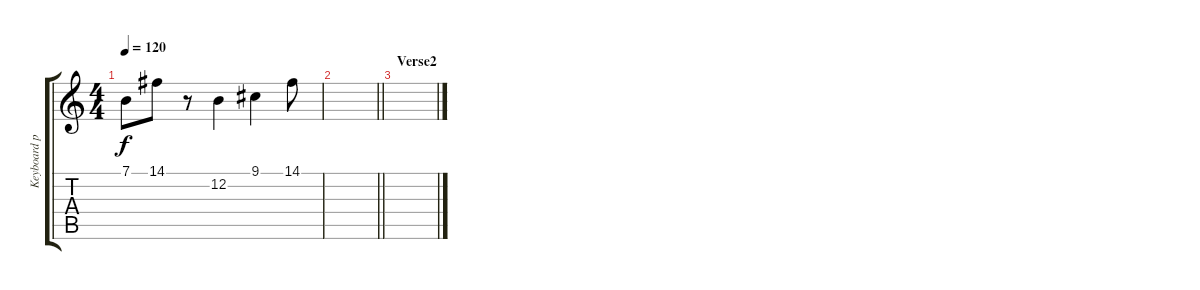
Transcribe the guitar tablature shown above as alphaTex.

\track ("Keyboard pianos" "Keyboard p") {instrument electricgrandpiano}
\staff {score tabs}
\tuning (E4 B3 G3 D3 A2 E2) {hide}
\ts (4 4)
\tempo 120
\clef g2
\ks c
7.1.8{dy f} 14.1.8 r.8 12.2.4 9.1.4 14.1.8 |
\barLineRight lightlight
|
\section ("" "Verse2")
